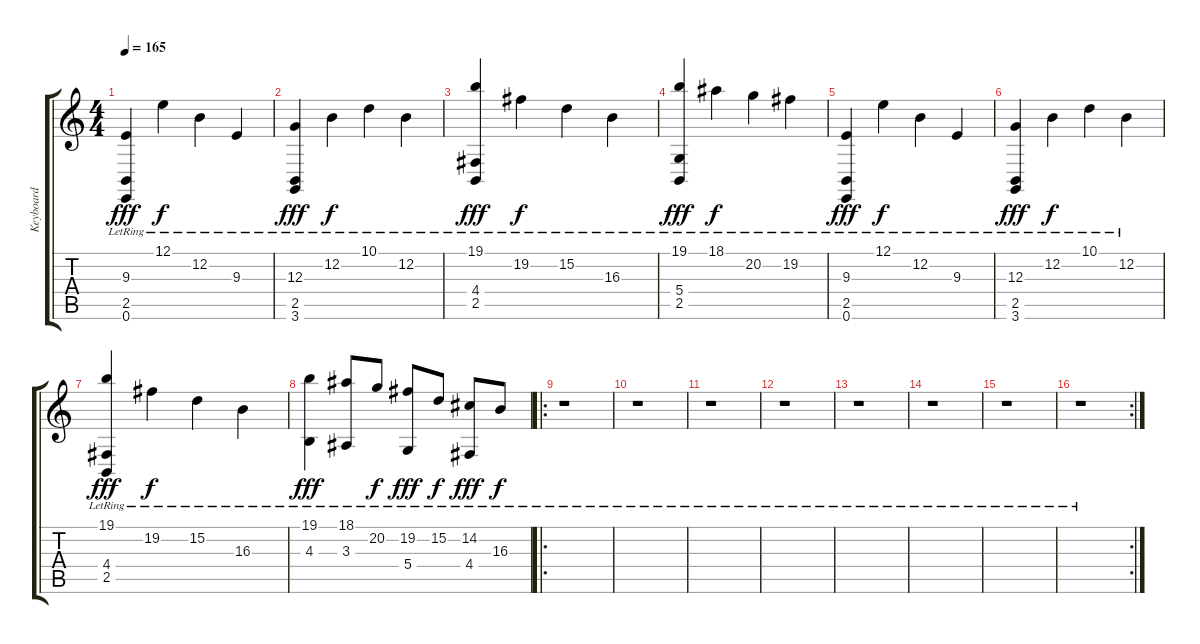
\track ("Keyboard" "Keyboard") {instrument acousticgrandpiano}
\staff {score tabs}
\tuning (E4 B3 G3 D3 A2 E2) {hide}
\ts (4 4)
\tempo 165
\clef g2
\ks c
(9.3{lr} 2.5{lr} 0.6{lr}).4{dy fff} 12.1{lr}.4{dy f} 12.2{lr}.4 9.3{lr}.4 |
(12.3{lr} 2.5{lr} 3.6{lr}).4{dy fff} 12.2{lr}.4{dy f} 10.1{lr}.4 12.2{lr}.4 |
(19.1{lr} 4.4{lr} 2.5{lr}).4{dy fff} 19.2{lr}.4{dy f} 15.2{lr}.4 16.3{lr}.4 |
(19.1{lr} 5.4{lr} 2.5{lr}).4{dy fff} 18.1{lr}.4{dy f} 20.2{lr}.4 19.2{lr}.4 |
(9.3{lr} 2.5{lr} 0.6{lr}).4{dy fff} 12.1{lr}.4{dy f} 12.2{lr}.4 9.3{lr}.4 |
(12.3{lr} 2.5{lr} 3.6{lr}).4{dy fff} 12.2{lr}.4{dy f} 10.1{lr}.4 12.2{lr}.4 |
(19.1{lr} 4.4{lr} 2.5{lr}).4{dy fff} 19.2{lr}.4{dy f} 15.2{lr}.4 16.3{lr}.4 |
(19.1{lr} 4.3{lr}).4{dy fff} (18.1{lr} 3.3{lr}).8 20.2{lr}.8{dy f} (19.2{lr} 5.4{lr}).8{dy fff} 15.2{lr}.8{dy f} (14.2{lr} 4.4{lr}).8{dy fff} 16.3{lr}.8{dy f} |
\ro
r.1 |
r.1 |
r.1 |
r.1 |
r.1 |
r.1 |
r.1 |
\rc 2
r.1
